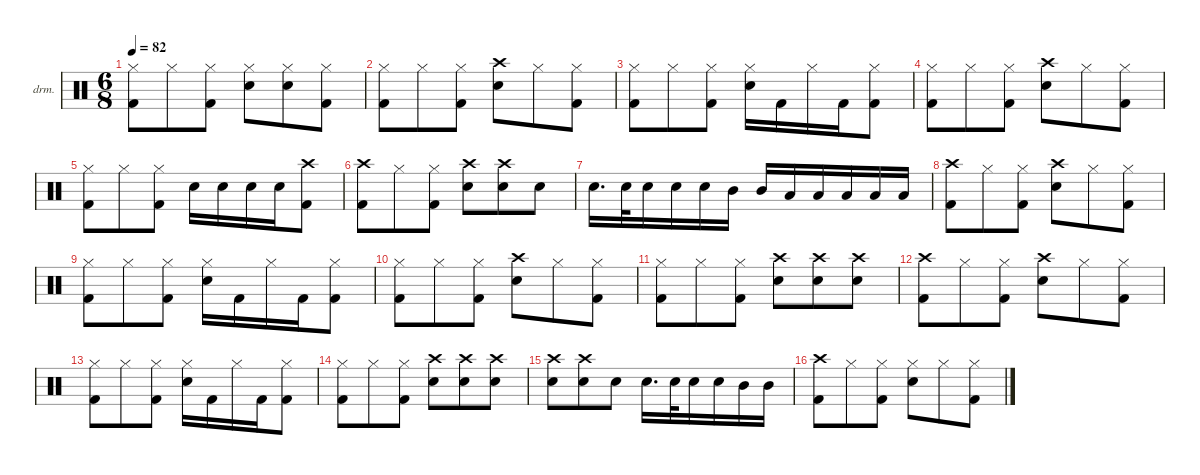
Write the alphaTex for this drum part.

\defaultSystemsLayout 4
\hideDynamics
\bracketExtendMode nobrackets
\firstSystemTrackNameOrientation horizontal
\otherSystemsTrackNameOrientation horizontal
\track ("Drums" "drm.") {instrument percussion}
\staff {score}
\articulation defaults
\ts (6 8)
\tempo 82
\clef neutral
\ks c
("Hi-Hat (closed)" "Kick (hit) 2").8{dy f} "Hi-Hat (closed)".8 ("Hi-Hat (closed)" "Kick (hit) 2").8 ("Hi-Hat (closed)" "Snare (hit) 2").8 ("Hi-Hat (closed)" "Snare (hit) 2").8 ("Hi-Hat (closed)" "Kick (hit) 2").8 |
("Hi-Hat (closed)" "Kick (hit) 2").8 "Hi-Hat (closed)".8 ("Hi-Hat (closed)" "Kick (hit) 2").8 ("Crash high (hit)" "Snare (hit) 2").8{dy fff} "Hi-Hat (closed)".8{dy f} ("Hi-Hat (closed)" "Kick (hit) 2").8 |
("Hi-Hat (closed)" "Kick (hit) 2").8 "Hi-Hat (closed)".8 ("Hi-Hat (closed)" "Kick (hit) 2").8 ("Hi-Hat (closed)" "Snare (hit) 2").16 "Kick (hit) 2".16{dy ff} "Hi-Hat (closed)".16{dy f} "Kick (hit) 2".16{dy ff} ("Hi-Hat (closed)" "Kick (hit) 2").8{dy f} |
("Hi-Hat (closed)" "Kick (hit) 2").8 "Hi-Hat (closed)".8 ("Hi-Hat (closed)" "Kick (hit) 2").8 ("Crash high (hit)" "Snare (hit) 2").8{dy fff} "Hi-Hat (closed)".8{dy f} ("Hi-Hat (closed)" "Kick (hit) 2").8 |
("Hi-Hat (closed)" "Kick (hit) 2").8 "Hi-Hat (closed)".8 ("Hi-Hat (closed)" "Kick (hit) 2").8 "Snare (hit) 2".16 "Snare (hit) 2".16{dy mf} "Snare (hit) 2".16{dy f} "Snare (hit) 2".16{dy mf} ("Crash high (hit)" "Kick (hit) 2").8{dy fff} |
("Crash high (hit)" "Kick (hit) 2").8 "Hi-Hat (closed)".8{dy f} ("Hi-Hat (closed)" "Kick (hit) 2").8 ("Crash high (hit)" "Snare (hit) 2").8{dy fff} ("Crash high (hit)" "Snare (hit) 2").8 "Snare (hit) 2".8{dy f} |
"Snare (hit) 2".16{d} "Snare (hit) 2".32{dy ff} "Snare (hit) 2".16{dy f} "Snare (hit) 2".16{dy mf} "Snare (hit) 2".16{dy f} "Mid Tom (hit)".16{dy mf} "Mid Tom (hit)".16{dy f} "Low Tom (hit)".16{dy mf} "Low Tom (hit)".16{dy f} "Low Floor Tom (hit)".16{dy mf} "Low Floor Tom (hit)".16{dy f} "Low Floor Tom (hit)".16{dy mf} |
("Crash high (hit)" "Kick (hit) 2").8{dy fff} "Hi-Hat (closed)".8{dy f} ("Hi-Hat (closed)" "Kick (hit) 2").8 ("Crash high (hit)" "Snare (hit) 2").8{dy fff} "Hi-Hat (closed)".8{dy f} ("Hi-Hat (closed)" "Kick (hit) 2").8 |
("Hi-Hat (closed)" "Kick (hit) 2").8 "Hi-Hat (closed)".8 ("Hi-Hat (closed)" "Kick (hit) 2").8 ("Hi-Hat (closed)" "Snare (hit) 2").16 "Kick (hit) 2".16{dy ff} "Hi-Hat (closed)".16{dy f} "Kick (hit) 2".16{dy ff} ("Hi-Hat (closed)" "Kick (hit) 2").8{dy f} |
("Hi-Hat (closed)" "Kick (hit) 2").8 "Hi-Hat (closed)".8 ("Hi-Hat (closed)" "Kick (hit) 2").8 ("Crash high (hit)" "Snare (hit) 2").8{dy fff} "Hi-Hat (closed)".8{dy f} ("Hi-Hat (closed)" "Kick (hit) 2").8 |
("Hi-Hat (closed)" "Kick (hit) 2").8 "Hi-Hat (closed)".8 ("Hi-Hat (closed)" "Kick (hit) 2").8 ("Crash high (hit)" "Snare (hit) 2").8{dy fff} ("Crash high (hit)" "Snare (hit) 2").8 ("Crash high (hit)" "Snare (hit) 2").8 |
("Crash high (hit)" "Kick (hit) 2").8 "Hi-Hat (closed)".8{dy f} ("Hi-Hat (closed)" "Kick (hit) 2").8 ("Crash high (hit)" "Snare (hit) 2").8{dy fff} "Hi-Hat (closed)".8{dy f} ("Hi-Hat (closed)" "Kick (hit) 2").8 |
("Hi-Hat (closed)" "Kick (hit) 2").8 "Hi-Hat (closed)".8 ("Hi-Hat (closed)" "Kick (hit) 2").8 ("Hi-Hat (closed)" "Snare (hit) 2").16 "Kick (hit) 2".16{dy ff} "Hi-Hat (closed)".16{dy f} "Kick (hit) 2".16{dy ff} ("Hi-Hat (closed)" "Kick (hit) 2").8{dy f} |
("Hi-Hat (closed)" "Kick (hit) 2").8 "Hi-Hat (closed)".8 ("Hi-Hat (closed)" "Kick (hit) 2").8 ("Crash high (hit)" "Snare (hit) 2").8{dy fff} ("Crash high (hit)" "Snare (hit) 2").8 ("Crash high (hit)" "Snare (hit) 2").8 |
("Crash high (hit)" "Snare (hit) 2").8 ("Crash high (hit)" "Snare (hit) 2").8 "Snare (hit) 2".8{dy f} "Snare (hit) 2".16{d} "Snare (hit) 2".32 "Snare (hit) 2".16 "Snare (hit) 2".16 "Mid Tom (hit)".16 "Mid Tom (hit)".16 |
("Crash high (hit)" "Kick (hit) 2").8{dy fff} "Hi-Hat (closed)".8{dy f} ("Hi-Hat (closed)" "Kick (hit) 2").8 ("Hi-Hat (closed)" "Snare (hit) 2").8 "Hi-Hat (closed)".8 ("Hi-Hat (closed)" "Kick (hit) 2").8
